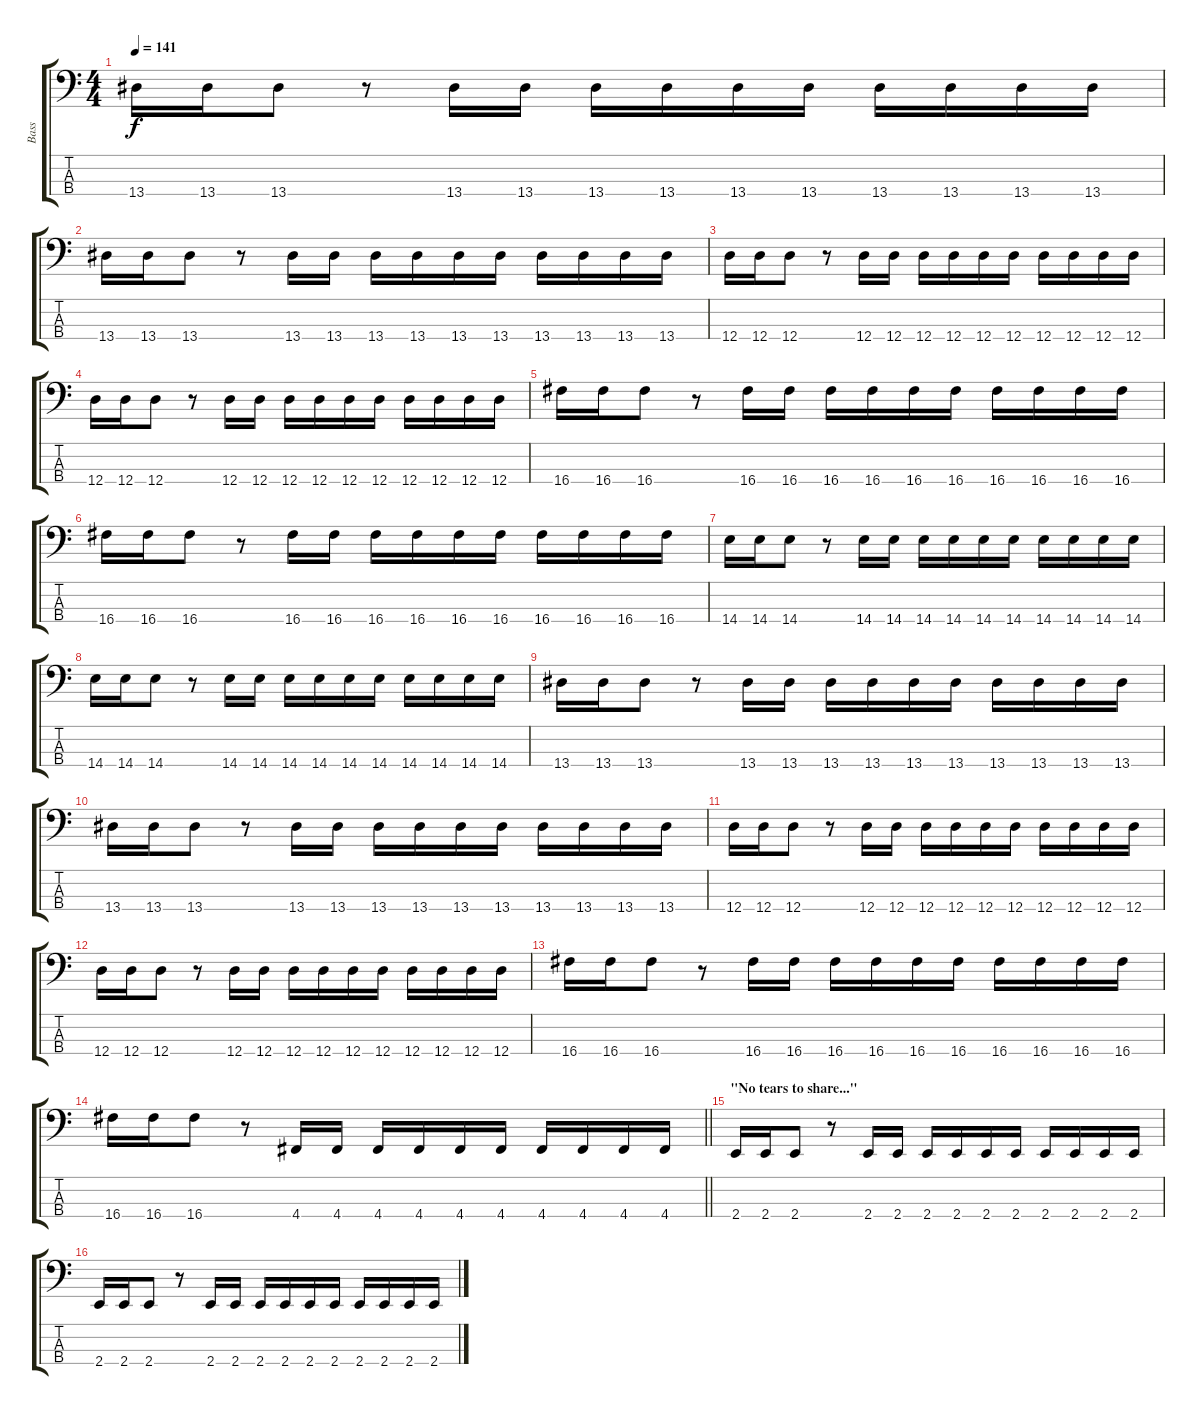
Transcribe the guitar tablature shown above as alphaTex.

\track ("Bass" "Bass") {instrument electricbasspick}
\staff {score tabs}
\tuning (F2 C2 G1 D1) {hide}
\ts (4 4)
\tempo 141
\clef f4
\ks c
13.4.16{dy f} 13.4.16 13.4.8 r.8 13.4.16 13.4.16 13.4.16 13.4.16 13.4.16 13.4.16 13.4.16 13.4.16 13.4.16 13.4.16 |
13.4.16 13.4.16 13.4.8 r.8 13.4.16 13.4.16 13.4.16 13.4.16 13.4.16 13.4.16 13.4.16 13.4.16 13.4.16 13.4.16 |
12.4.16 12.4.16 12.4.8 r.8 12.4.16 12.4.16 12.4.16 12.4.16 12.4.16 12.4.16 12.4.16 12.4.16 12.4.16 12.4.16 |
12.4.16 12.4.16 12.4.8 r.8 12.4.16 12.4.16 12.4.16 12.4.16 12.4.16 12.4.16 12.4.16 12.4.16 12.4.16 12.4.16 |
16.4.16 16.4.16 16.4.8 r.8 16.4.16 16.4.16 16.4.16 16.4.16 16.4.16 16.4.16 16.4.16 16.4.16 16.4.16 16.4.16 |
16.4.16 16.4.16 16.4.8 r.8 16.4.16 16.4.16 16.4.16 16.4.16 16.4.16 16.4.16 16.4.16 16.4.16 16.4.16 16.4.16 |
14.4.16 14.4.16 14.4.8 r.8 14.4.16 14.4.16 14.4.16 14.4.16 14.4.16 14.4.16 14.4.16 14.4.16 14.4.16 14.4.16 |
14.4.16 14.4.16 14.4.8 r.8 14.4.16 14.4.16 14.4.16 14.4.16 14.4.16 14.4.16 14.4.16 14.4.16 14.4.16 14.4.16 |
13.4.16 13.4.16 13.4.8 r.8 13.4.16 13.4.16 13.4.16 13.4.16 13.4.16 13.4.16 13.4.16 13.4.16 13.4.16 13.4.16 |
13.4.16 13.4.16 13.4.8 r.8 13.4.16 13.4.16 13.4.16 13.4.16 13.4.16 13.4.16 13.4.16 13.4.16 13.4.16 13.4.16 |
12.4.16 12.4.16 12.4.8 r.8 12.4.16 12.4.16 12.4.16 12.4.16 12.4.16 12.4.16 12.4.16 12.4.16 12.4.16 12.4.16 |
12.4.16 12.4.16 12.4.8 r.8 12.4.16 12.4.16 12.4.16 12.4.16 12.4.16 12.4.16 12.4.16 12.4.16 12.4.16 12.4.16 |
16.4.16 16.4.16 16.4.8 r.8 16.4.16 16.4.16 16.4.16 16.4.16 16.4.16 16.4.16 16.4.16 16.4.16 16.4.16 16.4.16 |
\barLineRight lightlight
16.4.16 16.4.16 16.4.8 r.8 4.4.16 4.4.16 4.4.16 4.4.16 4.4.16 4.4.16 4.4.16 4.4.16 4.4.16 4.4.16 |
\section ("" "\"No tears to share...\"")
2.4.16 2.4.16 2.4.8 r.8 2.4.16 2.4.16 2.4.16 2.4.16 2.4.16 2.4.16 2.4.16 2.4.16 2.4.16 2.4.16 |
2.4.16 2.4.16 2.4.8 r.8 2.4.16 2.4.16 2.4.16 2.4.16 2.4.16 2.4.16 2.4.16 2.4.16 2.4.16 2.4.16
